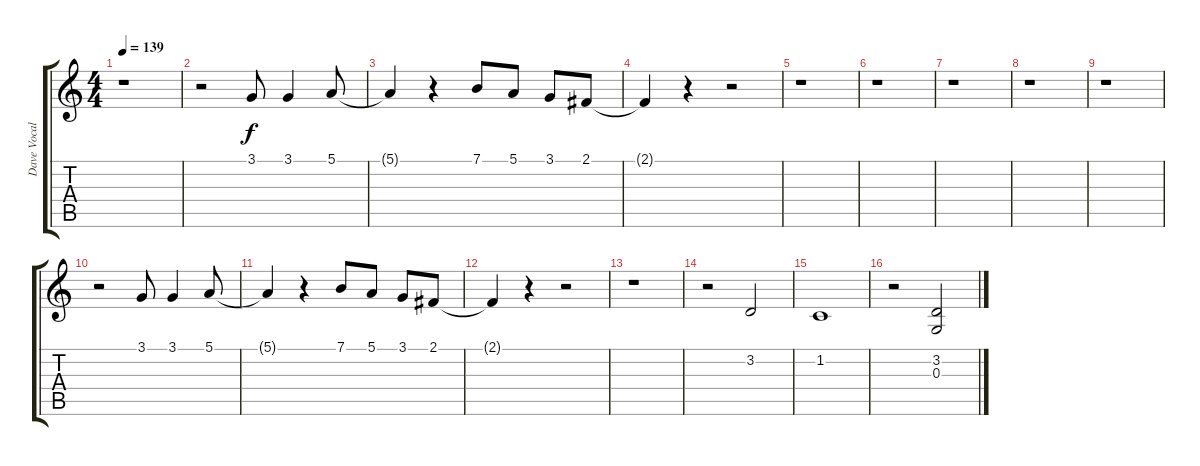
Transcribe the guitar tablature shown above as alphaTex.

\track ("Dave Vocal" "Dave Vocal") {instrument drawbarorgan}
\staff {score tabs}
\tuning (E4 B3 G3 D3 A2 E2) {hide}
\ts (4 4)
\tempo 139
\clef g2
\ks c
r.1{dy f} |
r.2 3.1.8 3.1.4 5.1.8 |
5.1{t}.4 r.4 7.1.8 5.1.8 3.1.8 2.1.8 |
2.1{t}.4 r.4 r.2 |
r.1 |
r.1 |
r.1 |
r.1 |
r.1 |
r.2 3.1.8 3.1.4 5.1.8 |
5.1{t}.4 r.4 7.1.8 5.1.8 3.1.8 2.1.8 |
2.1{t}.4 r.4 r.2 |
r.1 |
r.2 3.2.2 |
1.2.1 |
r.2 (3.2 0.3).2
